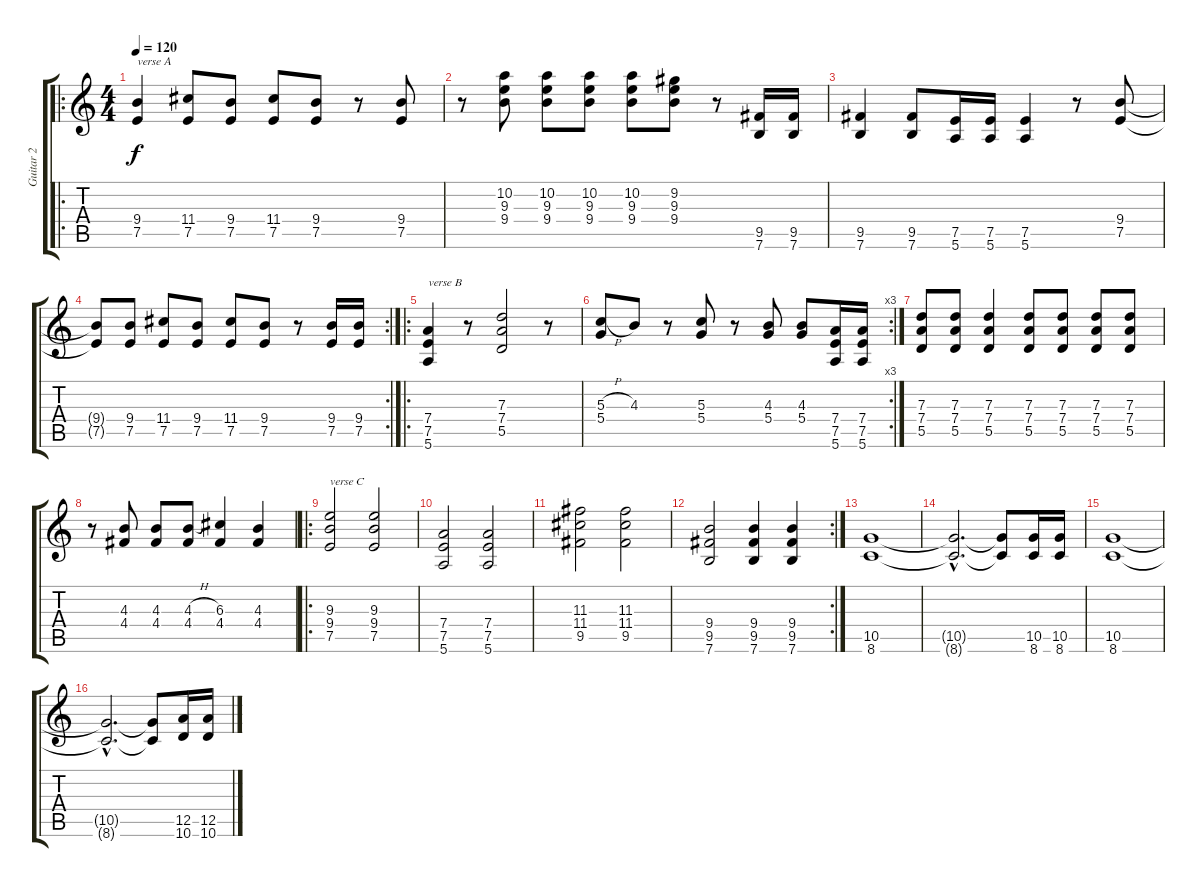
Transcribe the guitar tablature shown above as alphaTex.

\track ("Guitar 2" "Guitar 2") {instrument distortionguitar}
\staff {score tabs}
\tuning (E4 B3 G3 D3 A2 E2) {hide}
\ro
\ts (4 4)
\tempo 120
\clef g2
\ks c
(9.4 7.5).4{txt "verse A" dy f} (11.4 7.5).8 (9.4 7.5).8 (11.4 7.5).8 (9.4 7.5).8 r.8 (9.4 7.5).8 |
r.8 (10.2 9.3 9.4).8 (10.2 9.3 9.4).8 (10.2 9.3 9.4).8 (10.2 9.3 9.4).8 (9.2 9.3 9.4).8 r.8 (9.5 7.6).16 (9.5 7.6).16 |
(9.5 7.6).4 (9.5 7.6).8 (7.5 5.6).16 (7.5 5.6).16 (7.5 5.6).4 r.8 (9.4 7.5).8 |
\rc 2
(9.4{t} 7.5{t}).8 (9.4 7.5).8 (11.4 7.5).8 (9.4 7.5).8 (11.4 7.5).8 (9.4 7.5).8 r.8 (9.4 7.5).16 (9.4 7.5).16 |
\ro
(7.4 7.5 5.6).4{txt "verse B"} r.8 (7.3 7.4 5.5).2 r.8 |
\rc 3
(5.3{h} 5.4).8 4.3.8 r.8 (5.3 5.4).8 r.8 (4.3 5.4).8 (4.3 5.4).8 (7.4 7.5 5.6).16 (7.4 7.5 5.6).16 |
(7.3 7.4 5.5).8 (7.3 7.4 5.5).8 (7.3 7.4 5.5).4 (7.3 7.4 5.5).8 (7.3 7.4 5.5).8 (7.3 7.4 5.5).8 (7.3 7.4 5.5).8 |
r.8 (4.3 4.4).8 (4.3 4.4).8 (4.3{h} 4.4).8 (6.3 4.4).4 (4.3 4.4).4 |
\ro
(9.3 9.4 7.5).2{txt "verse C"} (9.3 9.4 7.5).2 |
(7.4 7.5 5.6).2 (7.4 7.5 5.6).2 |
(11.3 11.4 9.5).2 (11.3 11.4 9.5).2 |
\rc 2
(9.4 9.5 7.6).2 (9.4 9.5 7.6).4 (9.4 9.5 7.6).4 |
(10.5 8.6).1 |
(10.5{hac t} 8.6{hac t}).2{d} (10.5{t} 8.6{t}).8 (10.5 8.6).16 (10.5 8.6).16 |
(10.5 8.6).1 |
(10.5{hac t} 8.6{hac t}).2{d} (10.5{t} 8.6{t}).8 (12.5 10.6).16 (12.5 10.6).16
